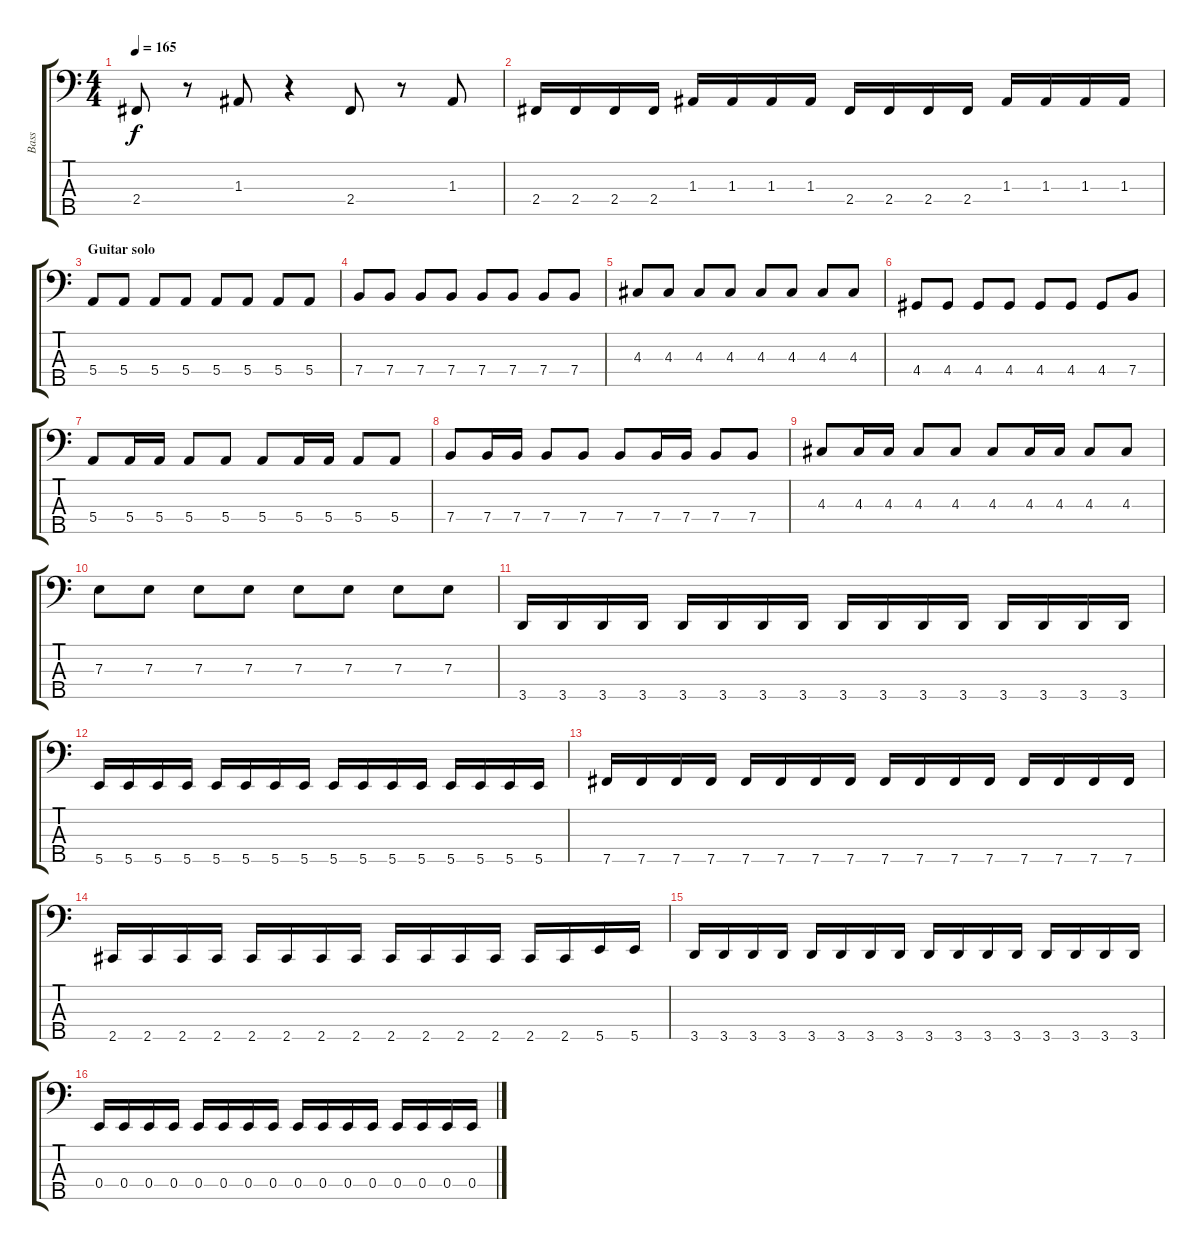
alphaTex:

\track ("Bass" "Bass") {instrument electricbassfinger}
\staff {score tabs}
\tuning (G2 D2 A1 E1 B0) {hide}
\ts (4 4)
\tempo 165
\clef f4
\ks c
2.4.8{dy f} r.8 1.3.8 r.4 2.4.8 r.8 1.3.8 |
2.4.16 2.4.16 2.4.16 2.4.16 1.3.16 1.3.16 1.3.16 1.3.16 2.4.16 2.4.16 2.4.16 2.4.16 1.3.16 1.3.16 1.3.16 1.3.16 |
\section ("" "Guitar solo")
5.4.8 5.4.8 5.4.8 5.4.8 5.4.8 5.4.8 5.4.8 5.4.8 |
7.4.8 7.4.8 7.4.8 7.4.8 7.4.8 7.4.8 7.4.8 7.4.8 |
4.3.8 4.3.8 4.3.8 4.3.8 4.3.8 4.3.8 4.3.8 4.3.8 |
4.4.8 4.4.8 4.4.8 4.4.8 4.4.8 4.4.8 4.4.8 7.4.8 |
5.4.8 5.4.16 5.4.16 5.4.8 5.4.8 5.4.8 5.4.16 5.4.16 5.4.8 5.4.8 |
7.4.8 7.4.16 7.4.16 7.4.8 7.4.8 7.4.8 7.4.16 7.4.16 7.4.8 7.4.8 |
4.3.8 4.3.16 4.3.16 4.3.8 4.3.8 4.3.8 4.3.16 4.3.16 4.3.8 4.3.8 |
7.3.8 7.3.8 7.3.8 7.3.8 7.3.8 7.3.8 7.3.8 7.3.8 |
3.5.16 3.5.16 3.5.16 3.5.16 3.5.16 3.5.16 3.5.16 3.5.16 3.5.16 3.5.16 3.5.16 3.5.16 3.5.16 3.5.16 3.5.16 3.5.16 |
5.5.16 5.5.16 5.5.16 5.5.16 5.5.16 5.5.16 5.5.16 5.5.16 5.5.16 5.5.16 5.5.16 5.5.16 5.5.16 5.5.16 5.5.16 5.5.16 |
7.5.16 7.5.16 7.5.16 7.5.16 7.5.16 7.5.16 7.5.16 7.5.16 7.5.16 7.5.16 7.5.16 7.5.16 7.5.16 7.5.16 7.5.16 7.5.16 |
2.5.16 2.5.16 2.5.16 2.5.16 2.5.16 2.5.16 2.5.16 2.5.16 2.5.16 2.5.16 2.5.16 2.5.16 2.5.16 2.5.16 5.5.16 5.5.16 |
3.5.16 3.5.16 3.5.16 3.5.16 3.5.16 3.5.16 3.5.16 3.5.16 3.5.16 3.5.16 3.5.16 3.5.16 3.5.16 3.5.16 3.5.16 3.5.16 |
0.4.16 0.4.16 0.4.16 0.4.16 0.4.16 0.4.16 0.4.16 0.4.16 0.4.16 0.4.16 0.4.16 0.4.16 0.4.16 0.4.16 0.4.16 0.4.16
